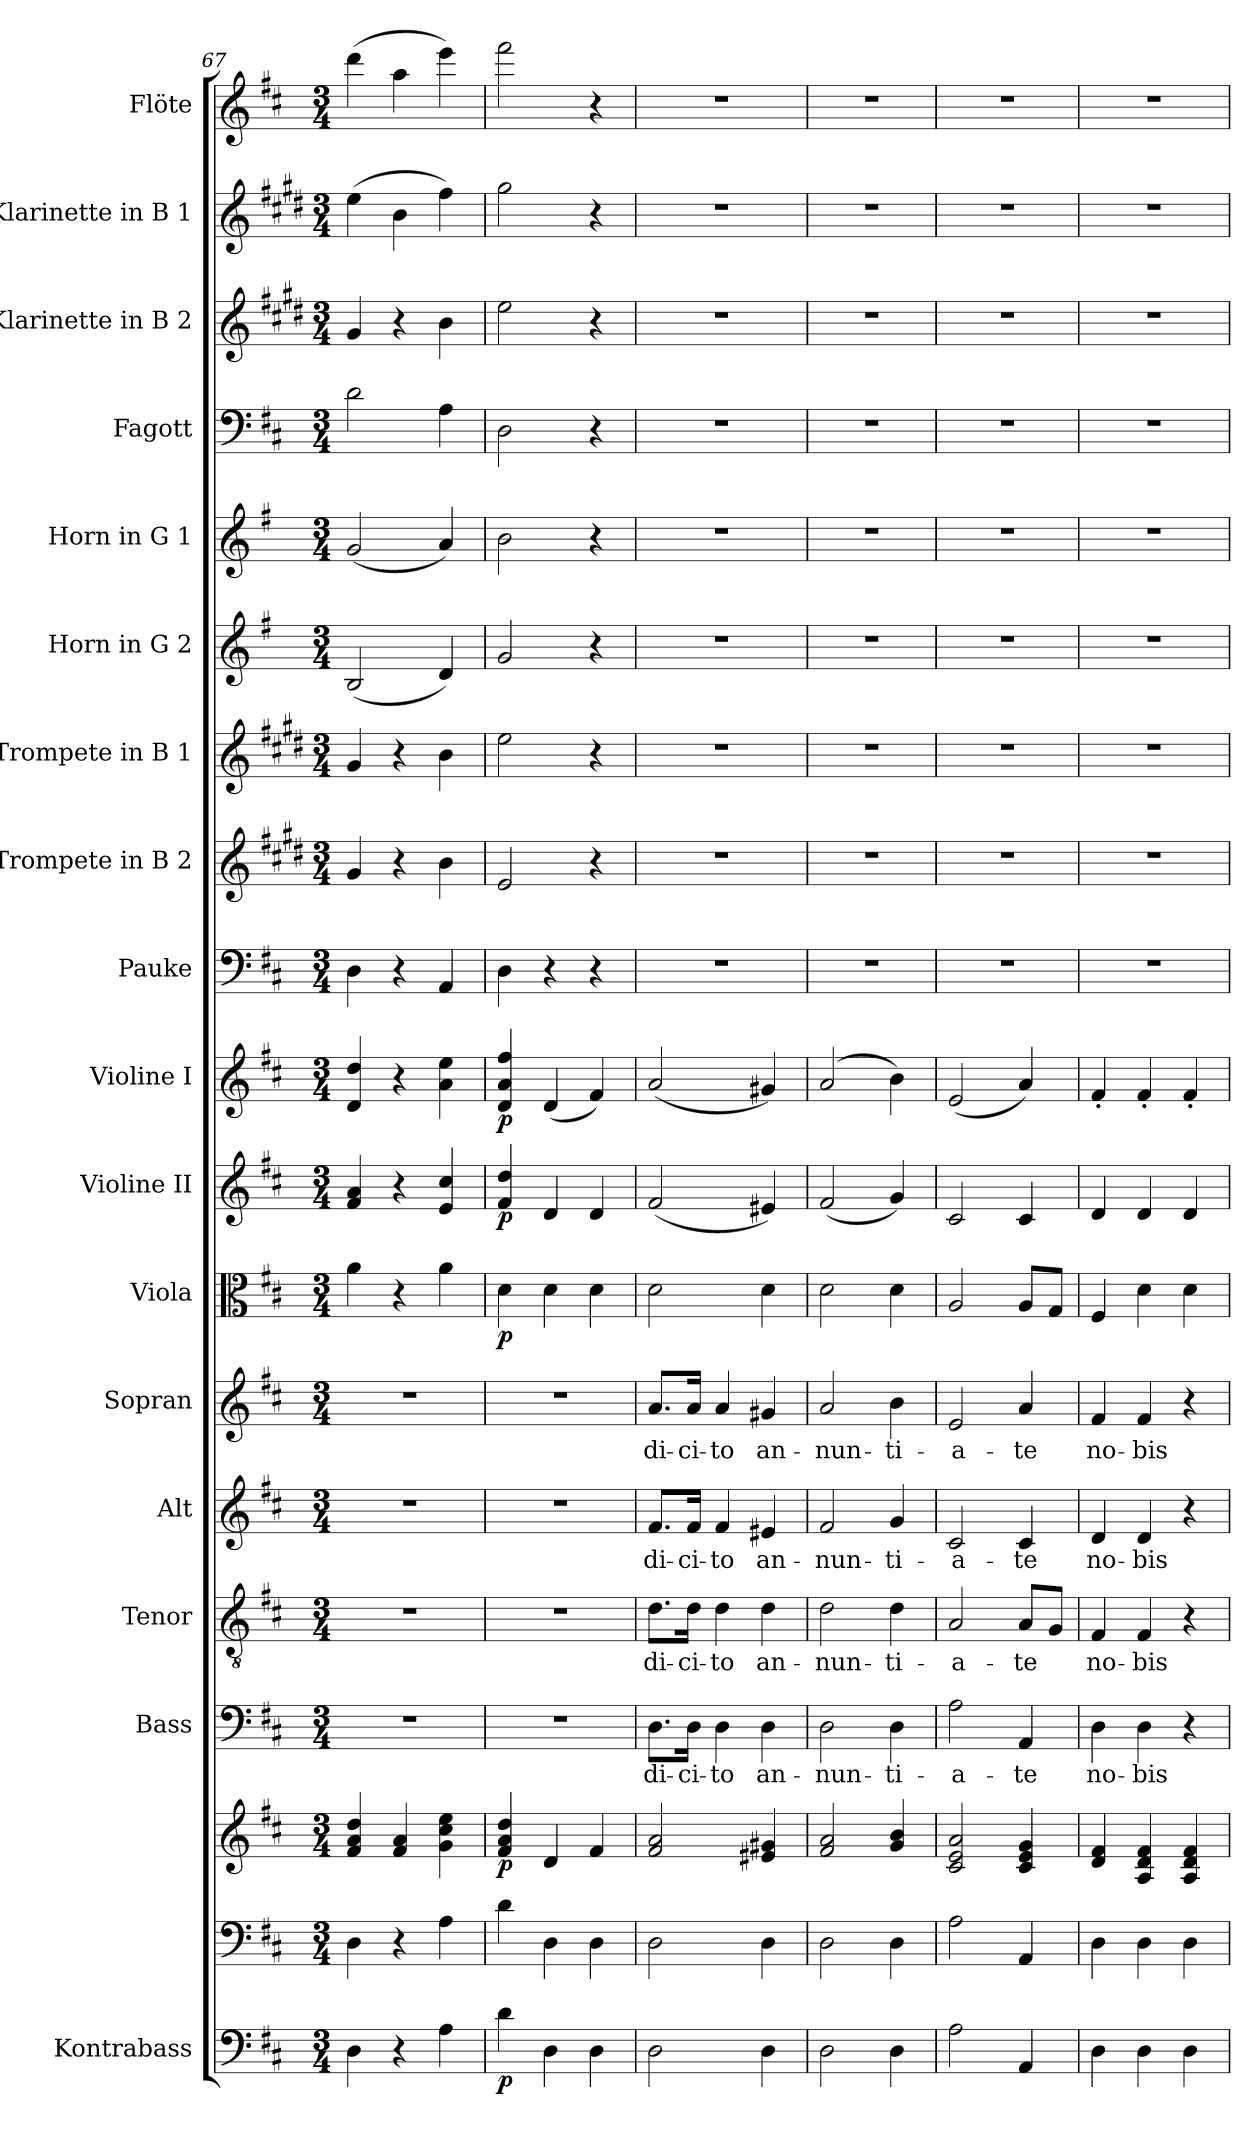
**kern	**dynam	**kern	**kern	**dynam	**kern	**text	**kern	**text	**kern	**text	**kern	**text	**kern	**dynam	**kern	**dynam	**kern	**dynam	**kern	**kern	**kern	**kern	**kern	**kern	**kern	**kern	**kern
*part18	*part18	*part17	*part17	*part17	*part16	*part16	*part15	*part15	*part14	*part14	*part13	*part13	*part12	*part12	*part11	*part11	*part10	*part10	*part9	*part8	*part7	*part6	*part5	*part4	*part3	*part2	*part1
*staff19	*staff19	*staff18	*staff17	*staff17/18	*staff16	*staff16	*staff15	*staff15	*staff14	*staff14	*staff13	*staff13	*staff12	*staff12	*staff11	*staff11	*staff10	*staff10	*staff9	*staff8	*staff7	*staff6	*staff5	*staff4	*staff3	*staff2	*staff1
*I"Kontrabass	*	*	*	*	*I"Bass	*	*I"Tenor	*	*I"Alt	*	*I"Sopran	*	*I"Viola	*	*I"Violine II	*	*I"Violine I	*	*I"Pauke	*I"Trompete in B 2	*I"Trompete in B 1	*I"Horn in G 2	*I"Horn in G 1	*I"Fagott	*I"Klarinette in B 2	*I"Klarinette in B 1	*I"Flöte
*I'Kb.	*	*	*	*	*I'B	*	*I'T	*	*I'A	*	*I'S	*	*I'Vla.	*	*I'Vl. II	*	*I'Vl. I	*	*I'Pk.	*	*	*I'Hrn. 2	*I'Hrn. 1	*I'Fg.	*	*	*I'Fl.
*clefF4	*	*clefF4	*clefG2	*	*clefF4	*	*clefGv2	*	*clefG2	*	*clefG2	*	*clefC3	*	*clefG2	*	*clefG2	*	*clefF4	*clefG2	*clefG2	*clefG2	*clefG2	*clefF4	*clefG2	*clefG2	*clefG2
*ITrd7c12	*	*	*	*	*	*	*	*	*	*	*	*	*	*	*	*	*	*	*	*ITrd1c2	*ITrd1c2	*ITrd3c5	*ITrd3c5	*	*ITrd1c2	*ITrd1c2	*
*k[f#c#]	*	*k[f#c#]	*k[f#c#]	*	*k[f#c#]	*	*k[f#c#]	*	*k[f#c#]	*	*k[f#c#]	*	*k[f#c#]	*	*k[f#c#]	*	*k[f#c#]	*	*k[f#c#]	*k[f#c#]	*k[f#c#]	*k[f#c#]	*k[f#c#]	*k[f#c#]	*k[f#c#]	*k[f#c#]	*k[f#c#]
*D:	*	*D:	*D:	*	*D:	*	*D:	*	*D:	*	*D:	*	*D:	*	*D:	*	*D:	*	*D:	*D:	*D:	*D:	*D:	*D:	*D:	*D:	*D:
*M3/4	*	*M3/4	*M3/4	*	*M3/4	*	*M3/4	*	*M3/4	*	*M3/4	*	*M3/4	*	*M3/4	*	*M3/4	*	*M3/4	*M3/4	*M3/4	*M3/4	*M3/4	*M3/4	*M3/4	*M3/4	*M3/4
=67	=67	=67	=67	=67	=67	=67	=67	=67	=67	=67	=67	=67	=67	=67	=67	=67	=67	=67	=67	=67	=67	=67	=67	=67	=67	=67	=67
4DD\	.	4D\	4f#/ 4a/ 4dd/	.	2.r	.	2.r	.	2.r	.	2.r	.	4a\	.	4f#/ 4a/	.	4d/ 4dd/	.	4D\	4f#/	4f#/	(2F#/	(2d/	2d\	4f#/	(>4dd\	(>4ddd\
4r	.	4r	4f#/ 4a/	.	.	.	.	.	.	.	.	.	4r	.	4r	.	4r	.	4r	4r	4r	.	.	.	4r	4a\	4aa\
4AA\	.	4A\	4g\ 4cc#\ 4ee\	.	.	.	.	.	.	.	.	.	4a\	.	4e/ 4cc#/	.	4a\ 4ee\	.	4AA/	4a\	4a\	4A/)	4e/)	4A\	4a\	4ee\)	4eee\)
=68	=68	=68	=68	=68	=68	=68	=68	=68	=68	=68	=68	=68	=68	=68	=68	=68	=68	=68	=68	=68	=68	=68	=68	=68	=68	=68	=68
!	!LO:DY:b	!	!	!LO:DY:b	!	!	!	!	!	!	!	!	!	!LO:DY:b	!	!LO:DY:b	!	!LO:DY:b	!	!	!	!	!	!	!	!	!
4D\	p	4d\	4f#/ 4a/ 4dd/	p	2.r	.	2.r	.	2.r	.	2.r	.	4d\	p	4f#/ 4dd/	p	4d/ 4a/ 4ff#/	p	4D\	2d/	2dd\	2d/	2f#\	2D\	2dd\	2ff#\	2fff#\
4DD\	.	4D\	4d/	.	.	.	.	.	.	.	.	.	4d\	.	4d/	.	(4d/	.	4r	.	.	.	.	.	.	.	.
4DD\	.	4D\	4f#/	.	.	.	.	.	.	.	.	.	4d\	.	4d/	.	4f#/)	.	4r	4r	4r	4r	4r	4r	4r	4r	4r
=69	=69	=69	=69	=69	=69	=69	=69	=69	=69	=69	=69	=69	=69	=69	=69	=69	=69	=69	=69	=69	=69	=69	=69	=69	=69	=69	=69
!	!	!	!	!	!	!LO:LY:b	!	!LO:LY:b	!	!LO:LY:b	!	!LO:LY:b	!	!	!	!	!	!	!	!	!	!	!	!	!	!	!
2DD\	.	2D\	2f#/ 2a/	.	8.D\L	di-	8.d\L	di-	8.f#/L	di-	8.a/L	di-	2d\	.	(2f#/	.	(2a/	.	2.r	2.r	2.r	2.r	2.r	2.r	2.r	2.r	2.r
!	!	!	!	!	!	!LO:LY:b	!	!LO:LY:b	!	!LO:LY:b	!	!LO:LY:b	!	!	!	!	!	!	!	!	!	!	!	!	!	!	!
.	.	.	.	.	16D\Jk	-ci-	16d\Jk	-ci-	16f#/Jk	-ci-	16a/Jk	-ci-	.	.	.	.	.	.	.	.	.	.	.	.	.	.	.
!	!	!	!	!	!	!LO:LY:b	!	!LO:LY:b	!	!LO:LY:b	!	!LO:LY:b	!	!	!	!	!	!	!	!	!	!	!	!	!	!	!
.	.	.	.	.	4D\	-to	4d\	-to	4f#/	-to	4a/	-to	.	.	.	.	.	.	.	.	.	.	.	.	.	.	.
!	!	!	!	!	!	!LO:LY:b	!	!LO:LY:b	!	!LO:LY:b	!	!LO:LY:b	!	!	!	!	!	!	!	!	!	!	!	!	!	!	!
4DD\	.	4D\	4e#X/ 4g#X/	.	4D\	an-	4d\	an-	4e#X/	an-	4g#X/	an-	4d\	.	4e#X/)	.	4g#X/)	.	.	.	.	.	.	.	.	.	.
!!LO:PB:g=z
=70	=70	=70	=70	=70	=70	=70	=70	=70	=70	=70	=70	=70	=70	=70	=70	=70	=70	=70	=70	=70	=70	=70	=70	=70	=70	=70	=70
!	!	!	!	!	!	!LO:LY:b	!	!LO:LY:b	!	!LO:LY:b	!	!LO:LY:b	!	!	!	!	!	!	!	!	!	!	!	!	!	!	!
2DD\	.	2D\	2f#/ 2a/	.	2D\	-nun-	2d\	-nun-	2f#/	-nun-	2a/	-nun-	2d\	.	(2f#/	.	(>2a/	.	2.r	2.r	2.r	2.r	2.r	2.r	2.r	2.r	2.r
!	!	!	!	!	!	!LO:LY:b	!	!LO:LY:b	!	!LO:LY:b	!	!LO:LY:b	!	!	!	!	!	!	!	!	!	!	!	!	!	!	!
4DD\	.	4D\	4g/ 4b/	.	4D\	-ti-	4d\	-ti-	4g/	-ti-	4b\	-ti-	4d\	.	4g/)	.	4b\)	.	.	.	.	.	.	.	.	.	.
=71	=71	=71	=71	=71	=71	=71	=71	=71	=71	=71	=71	=71	=71	=71	=71	=71	=71	=71	=71	=71	=71	=71	=71	=71	=71	=71	=71
!	!	!	!	!	!	!LO:LY:b	!	!LO:LY:b	!	!LO:LY:b	!	!LO:LY:b	!	!	!	!	!	!	!	!	!	!	!	!	!	!	!
2AA\	.	2A\	2c#/ 2e/ 2a/	.	2A\	-a-	2A/	-a-	2c#/	-a-	2e/	-a-	2A/	.	2c#/	.	(2e/	.	2.r	2.r	2.r	2.r	2.r	2.r	2.r	2.r	2.r
!	!	!	!	!	!	!LO:LY:b	!	!LO:LY:b	!	!LO:LY:b	!	!LO:LY:b	!	!	!	!	!	!	!	!	!	!	!	!	!	!	!
4AAA/	.	4AA/	4c#/ 4e/ 4g/	.	4AA/	-te	8A/L	-te	4c#/	-te	4a/	-te	8A/L	.	4c#/	.	4a/)	.	.	.	.	.	.	.	.	.	.
.	.	.	.	.	.	.	8G/J	.	.	.	.	.	8G/J	.	.	.	.	.	.	.	.	.	.	.	.	.	.
=72	=72	=72	=72	=72	=72	=72	=72	=72	=72	=72	=72	=72	=72	=72	=72	=72	=72	=72	=72	=72	=72	=72	=72	=72	=72	=72	=72
!	!	!	!	!	!	!LO:LY:b	!	!LO:LY:b	!	!LO:LY:b	!	!LO:LY:b	!	!	!	!	!	!	!	!	!	!	!	!	!	!	!
4DD\	.	4D\	4d/ 4f#/	.	4D\	no-	4F#/	no-	4d/	no-	4f#/	no-	4F#/	.	4d/	.	4f#'/	.	2.r	2.r	2.r	2.r	2.r	2.r	2.r	2.r	2.r
!	!	!	!	!	!	!LO:LY:b	!	!LO:LY:b	!	!LO:LY:b	!	!LO:LY:b	!	!	!	!	!	!	!	!	!	!	!	!	!	!	!
4DD\	.	4D\	4A/ 4d/ 4f#/	.	4D\	-bis	4F#/	-bis	4d/	-bis	4f#/	-bis	4d\	.	4d/	.	4f#'/	.	.	.	.	.	.	.	.	.	.
4DD\	.	4D\	4A/ 4d/ 4f#/	.	4r	.	4r	.	4r	.	4r	.	4d\	.	4d/	.	4f#'/	.	.	.	.	.	.	.	.	.	.
=	=	=	=	=	=	=	=	=	=	=	=	=	=	=	=	=	=	=	=	=	=	=	=	=	=	=	=
*-	*-	*-	*-	*-	*-	*-	*-	*-	*-	*-	*-	*-	*-	*-	*-	*-	*-	*-	*-	*-	*-	*-	*-	*-	*-	*-	*-
